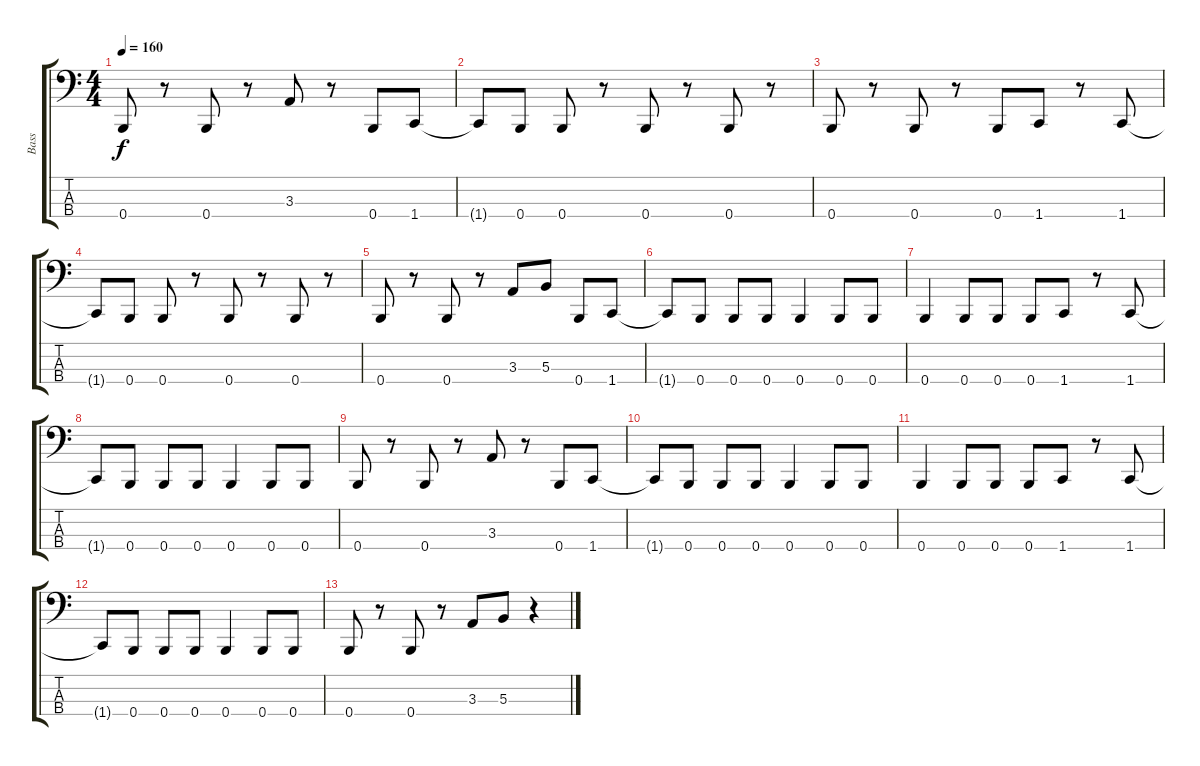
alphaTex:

\track ("Bass" "Bass") {instrument electricbassfinger}
\staff {score tabs}
\tuning (E2 B1 Gb1 B0) {hide}
\ts (4 4)
\tempo 160
\clef f4
\ks c
0.4.8{dy f} r.8 0.4.8 r.8 3.3.8 r.8 0.4.8 1.4.8 |
1.4{t}.8 0.4.8 0.4.8 r.8 0.4.8 r.8 0.4.8 r.8 |
0.4.8 r.8 0.4.8 r.8 0.4.8 1.4.8 r.8 1.4.8 |
1.4{t}.8 0.4.8 0.4.8 r.8 0.4.8 r.8 0.4.8 r.8 |
0.4.8 r.8 0.4.8 r.8 3.3.8 5.3.8 0.4.8 1.4.8 |
1.4{t}.8 0.4.8 0.4.8 0.4.8 0.4.4 0.4.8 0.4.8 |
0.4.4 0.4.8 0.4.8 0.4.8 1.4.8 r.8 1.4.8 |
1.4{t}.8 0.4.8 0.4.8 0.4.8 0.4.4 0.4.8 0.4.8 |
0.4.8 r.8 0.4.8 r.8 3.3.8 r.8 0.4.8 1.4.8 |
1.4{t}.8 0.4.8 0.4.8 0.4.8 0.4.4 0.4.8 0.4.8 |
0.4.4 0.4.8 0.4.8 0.4.8 1.4.8 r.8 1.4.8 |
1.4{t}.8 0.4.8 0.4.8 0.4.8 0.4.4 0.4.8 0.4.8 |
0.4.8 r.8 0.4.8 r.8 3.3.8 5.3.8 r.4
